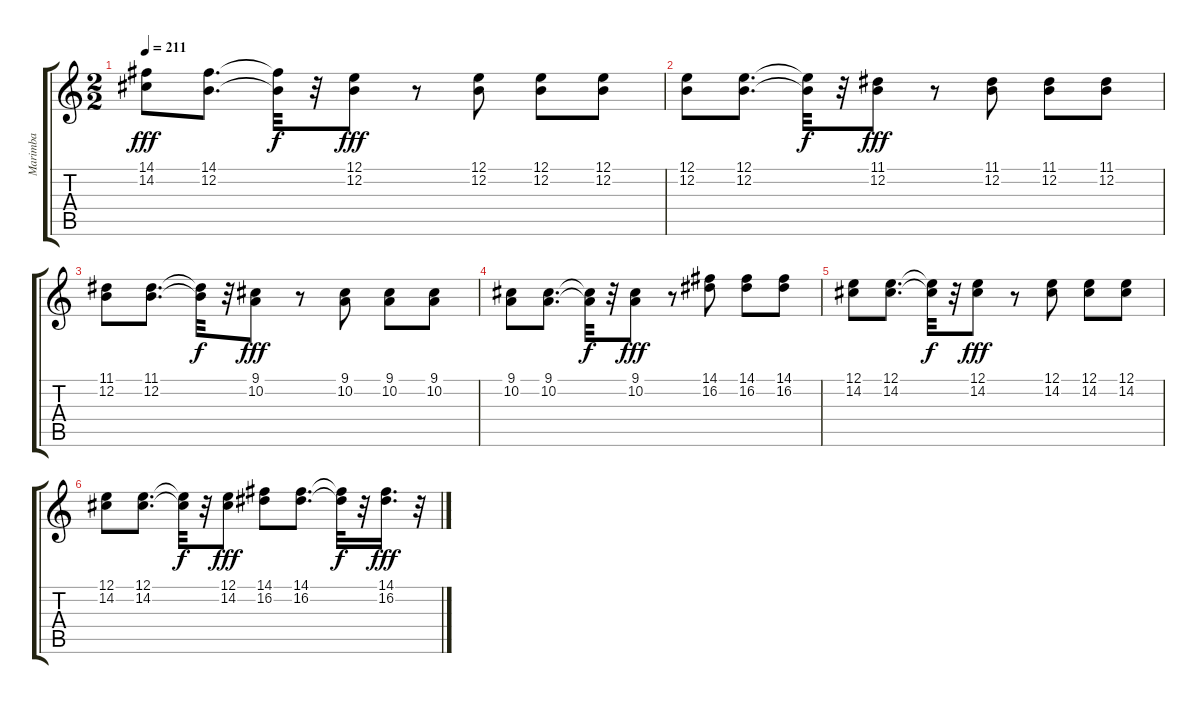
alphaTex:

\track ("Marimba" "Marimba") {instrument marimba}
\staff {score tabs}
\tuning (E4 B3 G3 D3 A2 E2) {hide}
\ts (2 2)
\tempo 211
\clef g2
\ks c
(14.1 14.2).8{dy fff} (14.1 12.2).8{d} (14.1{t} 12.2{t}).32{dy f} r.32 (12.1 12.2).8{dy fff} r.8 (12.1 12.2).8 (12.1 12.2).8 (12.1 12.2).8 |
(12.1 12.2).8 (12.1 12.2).8{d} (12.1{t} 12.2{t}).32{dy f} r.32 (11.1 12.2).8{dy fff} r.8 (11.1 12.2).8 (11.1 12.2).8 (11.1 12.2).8 |
(11.1 12.2).8 (11.1 12.2).8{d} (11.1{t} 12.2{t}).32{dy f} r.32 (9.1 10.2).8{dy fff} r.8 (9.1 10.2).8 (9.1 10.2).8 (9.1 10.2).8 |
(9.1 10.2).8 (9.1 10.2).8{d} (9.1{t} 10.2{t}).32{dy f} r.32 (9.1 10.2).8{dy fff} r.8 (14.1 16.2).8 (14.1 16.2).8 (14.1 16.2).8 |
(12.1 14.2).8 (12.1 14.2).8{d} (12.1{t} 14.2{t}).32{dy f} r.32 (12.1 14.2).8{dy fff} r.8 (12.1 14.2).8 (12.1 14.2).8 (12.1 14.2).8 |
(12.1 14.2).8 (12.1 14.2).8{d} (12.1{t} 14.2{t}).32{dy f} r.32 (12.1 14.2).8{dy fff} (14.1 16.2).8 (14.1 16.2).8{d} (14.1{t} 16.2{t}).32{dy f} r.32 (14.1 16.2).16{d dy fff} r.32
